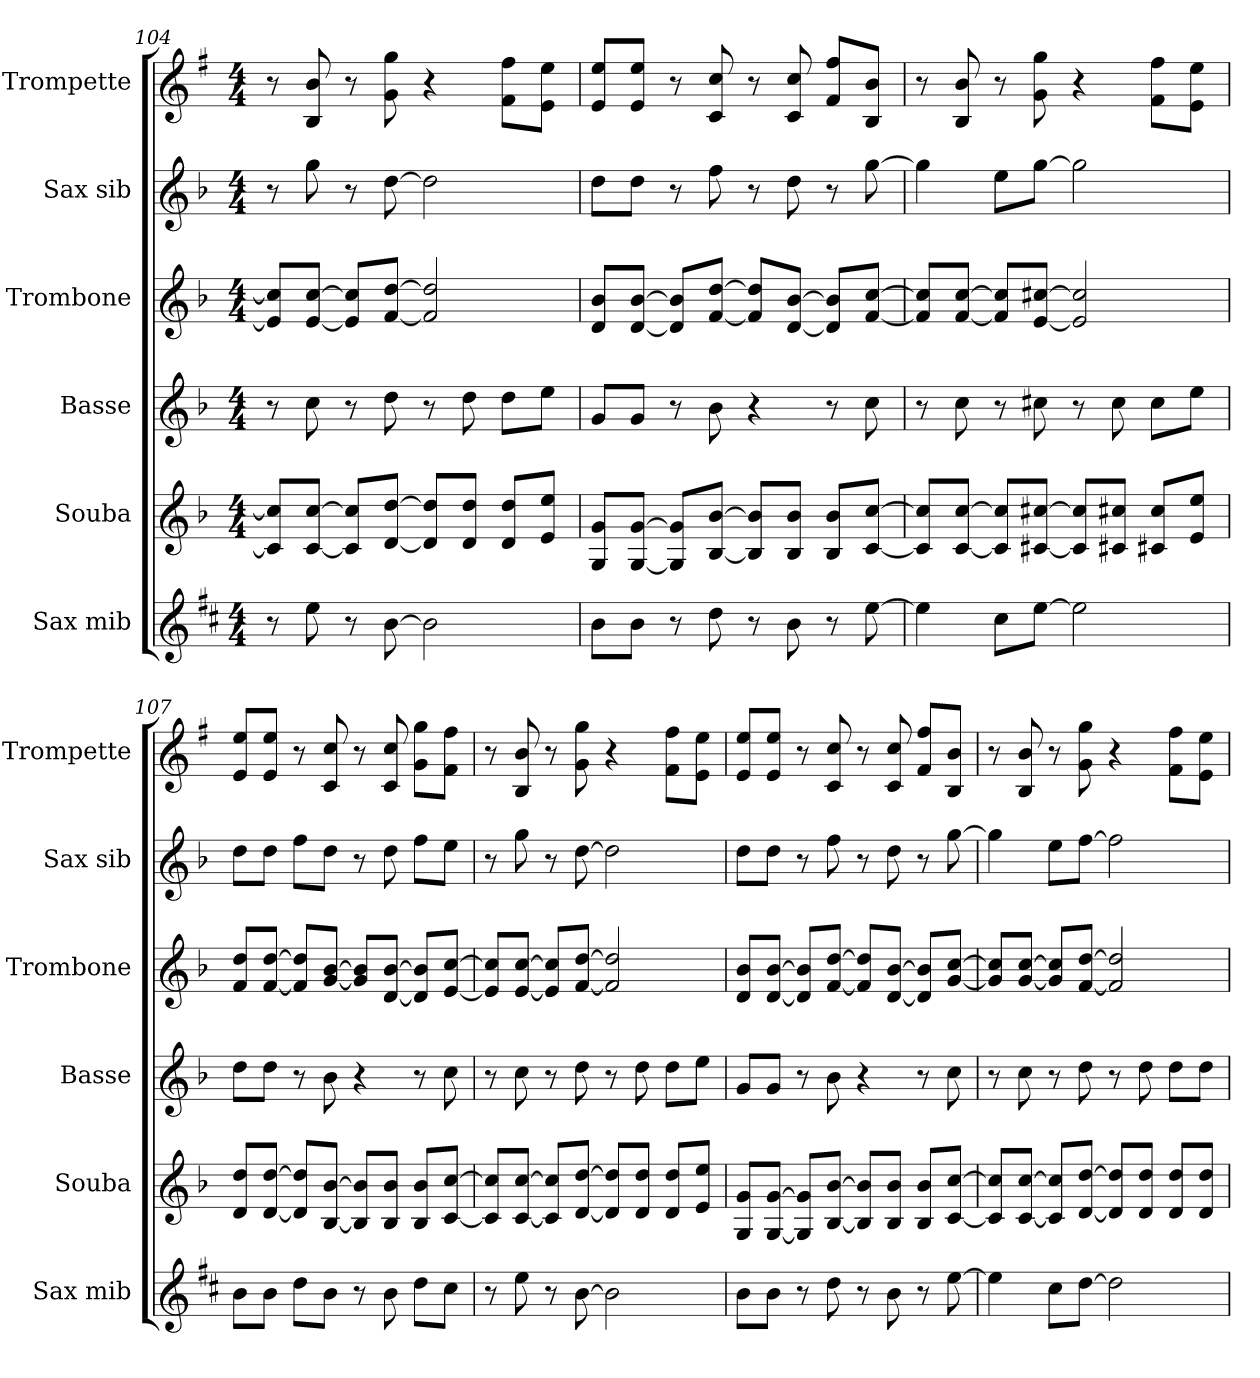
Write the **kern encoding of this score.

**kern	**kern	**kern	**kern	**kern	**kern
*part6	*part5	*part4	*part3	*part2	*part1
*staff6	*staff5	*staff4	*staff3	*staff2	*staff1
*I"Sax mib	*I"Souba	*I"Basse	*I"Trombone	*I"Sax sib	*I"Trompette
*I'Sax mib	*I'Souba	*I'Basse	*I'Trombone	*I'Sax sib	*I'Trompette
*clefG2	*clefG2	*clefG2	*clefG2	*clefG2	*clefG2
*ITrd5c9	*ITrd15c26	*ITrd8c14	*ITrd8c14	*ITrd8c14	*ITrd1c2
*k[b-]	*k[b-]	*k[b-]	*k[b-]	*k[b-]	*k[b-]
*M4/4	*M4/4	*M4/4	*M4/4	*M4/4	*M4/4
=104	=104	=104	=104	=104	=104
8r	8CC] 8C]L	8r	8E] 8c]L	8r	8r
8g	[8CC [8CJ	8c	[8E [8cJ	8g	8A 8a
8r	8CC] 8C]L	8r	8E] 8c]L	8r	8r
[8d	[8DD [8DJ	8d	[8F [8dJ	[8d	8f 8ff
2d]	8DD] 8D]L	8r	2F] 2d]	2d]	4r
.	8DD 8DJ	8d	.	.	.
.	8DD 8DL	8dL	.	.	8e 8eeL
.	8EE 8EJ	8eJ	.	.	8d 8ddJ
=105	=105	=105	=105	=105	=105
8dL	8GGG 8GGL	8GL	8D 8B-L	8dL	8d 8ddL
8dJ	[8GGG [8GGJ	8GJ	[8D [8B-J	8dJ	8d 8ddJ
8r	8GGG] 8GG]L	8r	8D] 8B-]L	8r	8r
8f	[8BBB- [8BB-J	8B-	[8F [8dJ	8f	8B- 8b-
8r	8BBB-] 8BB-]L	4r	8F] 8d]L	8r	8r
8d	8BBB- 8BB-J	.	[8D [8B-J	8d	8B- 8b-
8r	8BBB- 8BB-L	8r	8D] 8B-]L	8r	8e 8eeL
[8g	[8CC [8CJ	8c	[8F [8cJ	[8g	8A 8aJ
=106	=106	=106	=106	=106	=106
4g]	8CC] 8C]L	8r	8F] 8c]L	4g]	8r
.	[8CC [8CJ	8c	[8F [8cJ	.	8A 8a
8eL	8CC] 8C]L	8r	8F] 8c]L	8eL	8r
[8gJ	[8CC#X [8C#XJ	8c#X	[8E [8c#XJ	[8gJ	8f 8ff
2g]	8CC#] 8C#]L	8r	2E] 2c#]	2g]	4r
.	8CC#X 8C#XJ	8c#	.	.	.
.	8CC#X 8C#L	8c#L	.	.	8e 8eeL
.	8EE 8EJ	8eJ	.	.	8d 8ddJ
=107	=107	=107	=107	=107	=107
8dL	8DD 8DL	8dL	8F 8dL	8dL	8d 8ddL
8dJ	[8DD [8DJ	8dJ	[8F [8dJ	8dJ	8d 8ddJ
8fL	8DD] 8D]L	8r	8F] 8d]L	8fL	8r
8dJ	[8BBB- [8BB-J	8B-	[8G [8B-J	8dJ	8B- 8b-
8r	8BBB-] 8BB-]L	4r	8G] 8B-]L	8r	8r
8d	8BBB- 8BB-J	.	[8D [8B-J	8d	8B- 8b-
8fL	8BBB- 8BB-L	8r	8D] 8B-]L	8fL	8f 8ffL
8eJ	[8CC [8CJ	8c	[8E [8cJ	8eJ	8e 8eeJ
=108	=108	=108	=108	=108	=108
8r	8CC] 8C]L	8r	8E] 8c]L	8r	8r
8g	[8CC [8CJ	8c	[8E [8cJ	8g	8A 8a
8r	8CC] 8C]L	8r	8E] 8c]L	8r	8r
[8d	[8DD [8DJ	8d	[8F [8dJ	[8d	8f 8ff
2d]	8DD] 8D]L	8r	2F] 2d]	2d]	4r
.	8DD 8DJ	8d	.	.	.
.	8DD 8DL	8dL	.	.	8e 8eeL
.	8EE 8EJ	8eJ	.	.	8d 8ddJ
=109	=109	=109	=109	=109	=109
8dL	8GGG 8GGL	8GL	8D 8B-L	8dL	8d 8ddL
8dJ	[8GGG [8GGJ	8GJ	[8D [8B-J	8dJ	8d 8ddJ
8r	8GGG] 8GG]L	8r	8D] 8B-]L	8r	8r
8f	[8BBB- [8BB-J	8B-	[8F [8dJ	8f	8B- 8b-
8r	8BBB-] 8BB-]L	4r	8F] 8d]L	8r	8r
8d	8BBB- 8BB-J	.	[8D [8B-J	8d	8B- 8b-
8r	8BBB- 8BB-L	8r	8D] 8B-]L	8r	8e 8eeL
[8g	[8CC [8CJ	8c	[8G [8cJ	[8g	8A 8aJ
=110	=110	=110	=110	=110	=110
4g]	8CC] 8C]L	8r	8G] 8c]L	4g]	8r
.	[8CC [8CJ	8c	[8G [8cJ	.	8A 8a
8eL	8CC] 8C]L	8r	8G] 8c]L	8eL	8r
[8fJ	[8DD [8DJ	8d	[8F [8dJ	[8fJ	8f 8ff
2f]	8DD] 8D]L	8r	2F] 2d]	2f]	4r
.	8DD 8DJ	8d	.	.	.
.	8DD 8DL	8dL	.	.	8e 8eeL
.	8DD 8DJ	8dJ	.	.	8d 8ddJ
=	=	=	=	=	=
*-	*-	*-	*-	*-	*-
